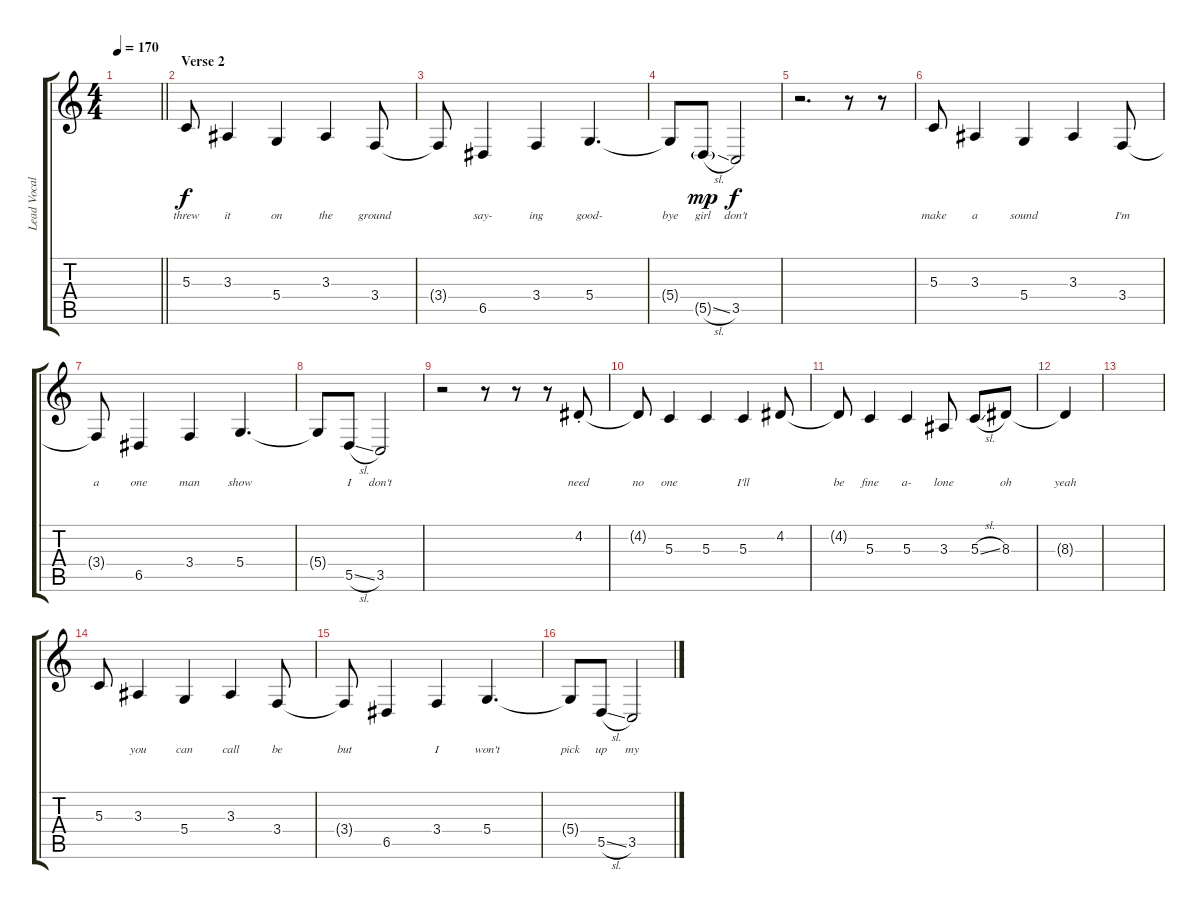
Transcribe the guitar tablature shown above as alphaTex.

\track ("Lead Vocals" "Lead Vocal") {instrument lead2sawtooth}
\staff {score tabs}
\tuning (E4 B3 G3 D3 A2 E2) {hide}
\ts (4 4)
\tempo 170
\clef g2
\barLineRight lightlight
\ks c
|
\section ("" "Verse 2")
5.3.8{lyrics (0 "threw") lyrics (1 "") lyrics (2 "") lyrics (3 "") lyrics (4 "")} 3.3.4{lyrics (0 "it") lyrics (1 "") lyrics (2 "") lyrics (3 "") lyrics (4 "")} 5.4.4{lyrics (0 "on") lyrics (1 "") lyrics (2 "") lyrics (3 "") lyrics (4 "")} 3.3.4{lyrics (0 "the") lyrics (1 "") lyrics (2 "") lyrics (3 "") lyrics (4 "")} 3.4.8{lyrics (0 "ground") lyrics (1 "") lyrics (2 "") lyrics (3 "") lyrics (4 "")} |
3.4{t}.8{lyrics (0 "") lyrics (1 "") lyrics (2 "") lyrics (3 "") lyrics (4 "")} 6.5.4{lyrics (0 "say-") lyrics (1 "") lyrics (2 "") lyrics (3 "") lyrics (4 "")} 3.4.4{lyrics (0 "ing") lyrics (1 "") lyrics (2 "") lyrics (3 "") lyrics (4 "")} 5.4.4{d lyrics (0 "good-") lyrics (1 "") lyrics (2 "") lyrics (3 "") lyrics (4 "")} |
5.4{t}.8{lyrics (0 "bye") lyrics (1 "") lyrics (2 "") lyrics (3 "") lyrics (4 "")} 5.5{sl g}.8{lyrics (0 "girl") lyrics (1 "") lyrics (2 "") lyrics (3 "") lyrics (4 "") dy mp} 3.5.2{lyrics (0 "don't") lyrics (1 "") lyrics (2 "") lyrics (3 "") lyrics (4 "") dy f} |
r.2{d} r.8 r.8 |
5.3.8{lyrics (0 "make") lyrics (1 "") lyrics (2 "") lyrics (3 "") lyrics (4 "")} 3.3.4{lyrics (0 "a") lyrics (1 "") lyrics (2 "") lyrics (3 "") lyrics (4 "")} 5.4.4{lyrics (0 "sound") lyrics (1 "") lyrics (2 "") lyrics (3 "") lyrics (4 "")} 3.3.4{lyrics (0 "") lyrics (1 "") lyrics (2 "") lyrics (3 "") lyrics (4 "")} 3.4.8{lyrics (0 "I'm") lyrics (1 "") lyrics (2 "") lyrics (3 "") lyrics (4 "")} |
3.4{t}.8{lyrics (0 "a") lyrics (1 "") lyrics (2 "") lyrics (3 "") lyrics (4 "")} 6.5.4{lyrics (0 "one") lyrics (1 "") lyrics (2 "") lyrics (3 "") lyrics (4 "")} 3.4.4{lyrics (0 "man") lyrics (1 "") lyrics (2 "") lyrics (3 "") lyrics (4 "")} 5.4.4{d lyrics (0 "show") lyrics (1 "") lyrics (2 "") lyrics (3 "") lyrics (4 "")} |
5.4{t}.8{lyrics (0 "") lyrics (1 "") lyrics (2 "") lyrics (3 "") lyrics (4 "")} 5.5{sl}.8{lyrics (0 "I") lyrics (1 "") lyrics (2 "") lyrics (3 "") lyrics (4 "")} 3.5.2{lyrics (0 "don't") lyrics (1 "") lyrics (2 "") lyrics (3 "") lyrics (4 "")} |
r.2 r.8 r.8 r.8 4.2{st}.8{lyrics (0 "need") lyrics (1 "") lyrics (2 "") lyrics (3 "") lyrics (4 "")} |
4.2{t}.8{lyrics (0 "no") lyrics (1 "") lyrics (2 "") lyrics (3 "") lyrics (4 "")} 5.3.4{lyrics (0 "one") lyrics (1 "") lyrics (2 "") lyrics (3 "") lyrics (4 "")} 5.3.4{lyrics (0 "") lyrics (1 "") lyrics (2 "") lyrics (3 "") lyrics (4 "")} 5.3.4{lyrics (0 "I'll") lyrics (1 "") lyrics (2 "") lyrics (3 "") lyrics (4 "")} 4.2.8{lyrics (0 "") lyrics (1 "") lyrics (2 "") lyrics (3 "") lyrics (4 "")} |
4.2{t}.8{lyrics (0 "be") lyrics (1 "") lyrics (2 "") lyrics (3 "") lyrics (4 "")} 5.3.4{lyrics (0 "fine") lyrics (1 "") lyrics (2 "") lyrics (3 "") lyrics (4 "")} 5.3.4{lyrics (0 "a-") lyrics (1 "") lyrics (2 "") lyrics (3 "") lyrics (4 "")} 3.3.8{lyrics (0 "lone") lyrics (1 "") lyrics (2 "") lyrics (3 "") lyrics (4 "")} 5.3{sl}.8{lyrics (0 "") lyrics (1 "") lyrics (2 "") lyrics (3 "") lyrics (4 "")} 8.3.8{lyrics (0 "oh") lyrics (1 "") lyrics (2 "") lyrics (3 "") lyrics (4 "")} |
8.3{t}.4{lyrics (0 "yeah") lyrics (1 "") lyrics (2 "") lyrics (3 "") lyrics (4 "")} |
|
5.3.8{lyrics (0 "") lyrics (1 "") lyrics (2 "") lyrics (3 "") lyrics (4 "")} 3.3.4{lyrics (0 "you") lyrics (1 "") lyrics (2 "") lyrics (3 "") lyrics (4 "")} 5.4.4{lyrics (0 "can") lyrics (1 "") lyrics (2 "") lyrics (3 "") lyrics (4 "")} 3.3.4{lyrics (0 "call") lyrics (1 "") lyrics (2 "") lyrics (3 "") lyrics (4 "")} 3.4.8{lyrics (0 "be") lyrics (1 "") lyrics (2 "") lyrics (3 "") lyrics (4 "")} |
3.4{t}.8{lyrics (0 "but") lyrics (1 "") lyrics (2 "") lyrics (3 "") lyrics (4 "")} 6.5.4{lyrics (0 "") lyrics (1 "") lyrics (2 "") lyrics (3 "") lyrics (4 "")} 3.4.4{lyrics (0 "I") lyrics (1 "") lyrics (2 "") lyrics (3 "") lyrics (4 "")} 5.4.4{d lyrics (0 "won't") lyrics (1 "") lyrics (2 "") lyrics (3 "") lyrics (4 "")} |
5.4{t}.8{lyrics (0 "pick") lyrics (1 "") lyrics (2 "") lyrics (3 "") lyrics (4 "")} 5.5{sl}.8{lyrics (0 "up") lyrics (1 "") lyrics (2 "") lyrics (3 "") lyrics (4 "")} 3.5.2{lyrics (0 "my") lyrics (1 "") lyrics (2 "") lyrics (3 "") lyrics (4 "")}
